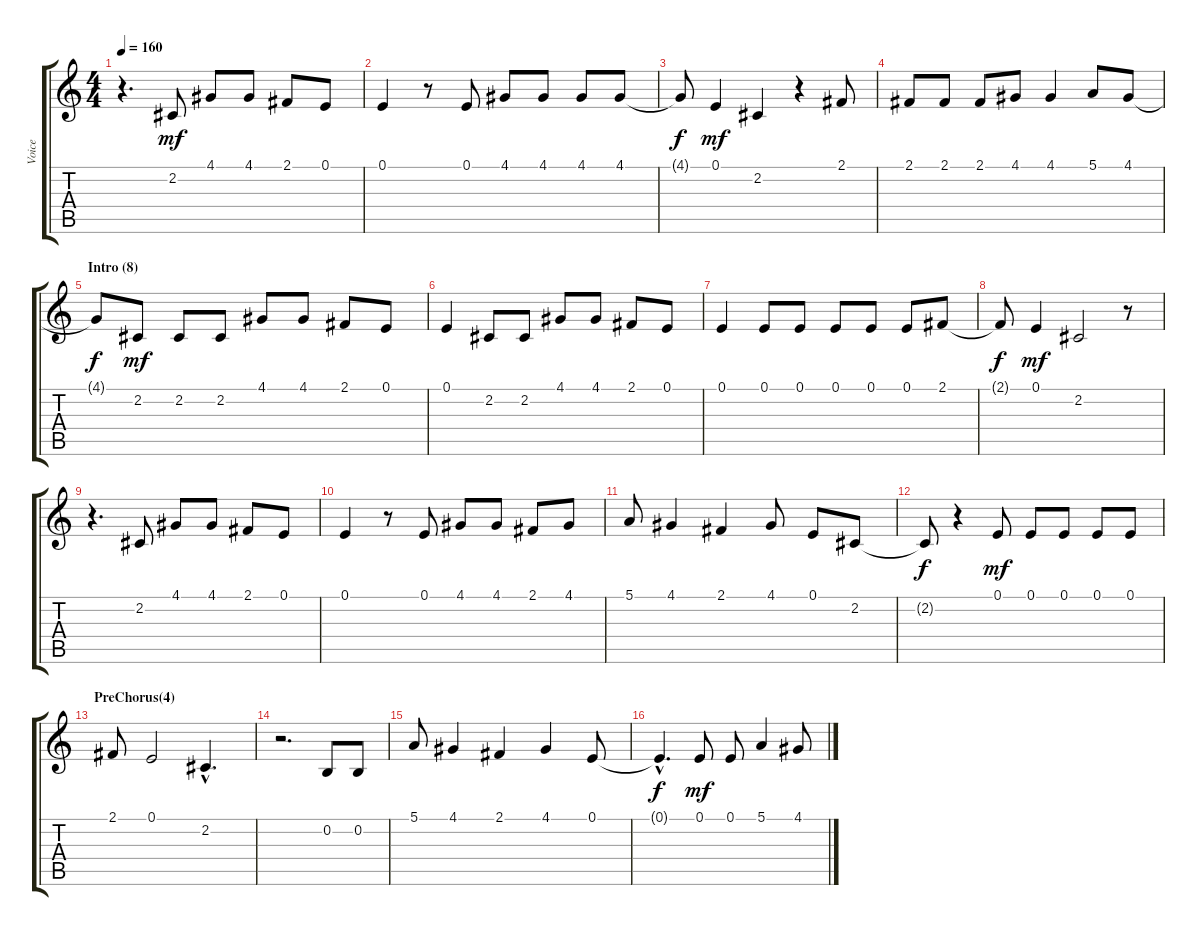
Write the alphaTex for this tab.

\track ("Voice" "Voice") {instrument altosax}
\staff {score tabs}
\tuning (E4 B3 G3 D3 A2 E2) {hide}
\ts (4 4)
\tempo 160
\clef g2
\ks c
r.4{d dy mf} 2.2.8 4.1.8 4.1.8 2.1.8 0.1.8 |
0.1.4 r.8 0.1.8 4.1.8 4.1.8 4.1.8 4.1.8 |
4.1{t}.8{dy f} 0.1.4{dy mf} 2.2.4 r.4 2.1.8 |
2.1.8 2.1.8 2.1.8 4.1.8 4.1.4 5.1.8 4.1.8 |
\section ("" "Intro (8)")
4.1{t}.8{dy f} 2.2.8{dy mf} 2.2.8 2.2.8 4.1.8 4.1.8 2.1.8 0.1.8 |
0.1.4 2.2.8 2.2.8 4.1.8 4.1.8 2.1.8 0.1.8 |
0.1.4 0.1.8 0.1.8 0.1.8 0.1.8 0.1.8 2.1.8 |
2.1{t}.8{dy f} 0.1.4{dy mf} 2.2.2 r.8 |
r.4{d} 2.2.8 4.1.8 4.1.8 2.1.8 0.1.8 |
0.1.4 r.8 0.1.8 4.1.8 4.1.8 2.1.8 4.1.8 |
5.1.8 4.1.4 2.1.4 4.1.8 0.1.8 2.2.8 |
2.2{t}.8{dy f} r.4 0.1.8{dy mf} 0.1.8 0.1.8 0.1.8 0.1.8 |
\section ("" "PreChorus(4)")
2.1.8 0.1.2 2.2{hac}.4{d} |
r.2{d} 0.2.8 0.2.8 |
5.1.8 4.1.4 2.1.4 4.1.4 0.1.8 |
0.1{hac t}.4{d dy f} 0.1.8{dy mf} 0.1.8 5.1.4 4.1.8
